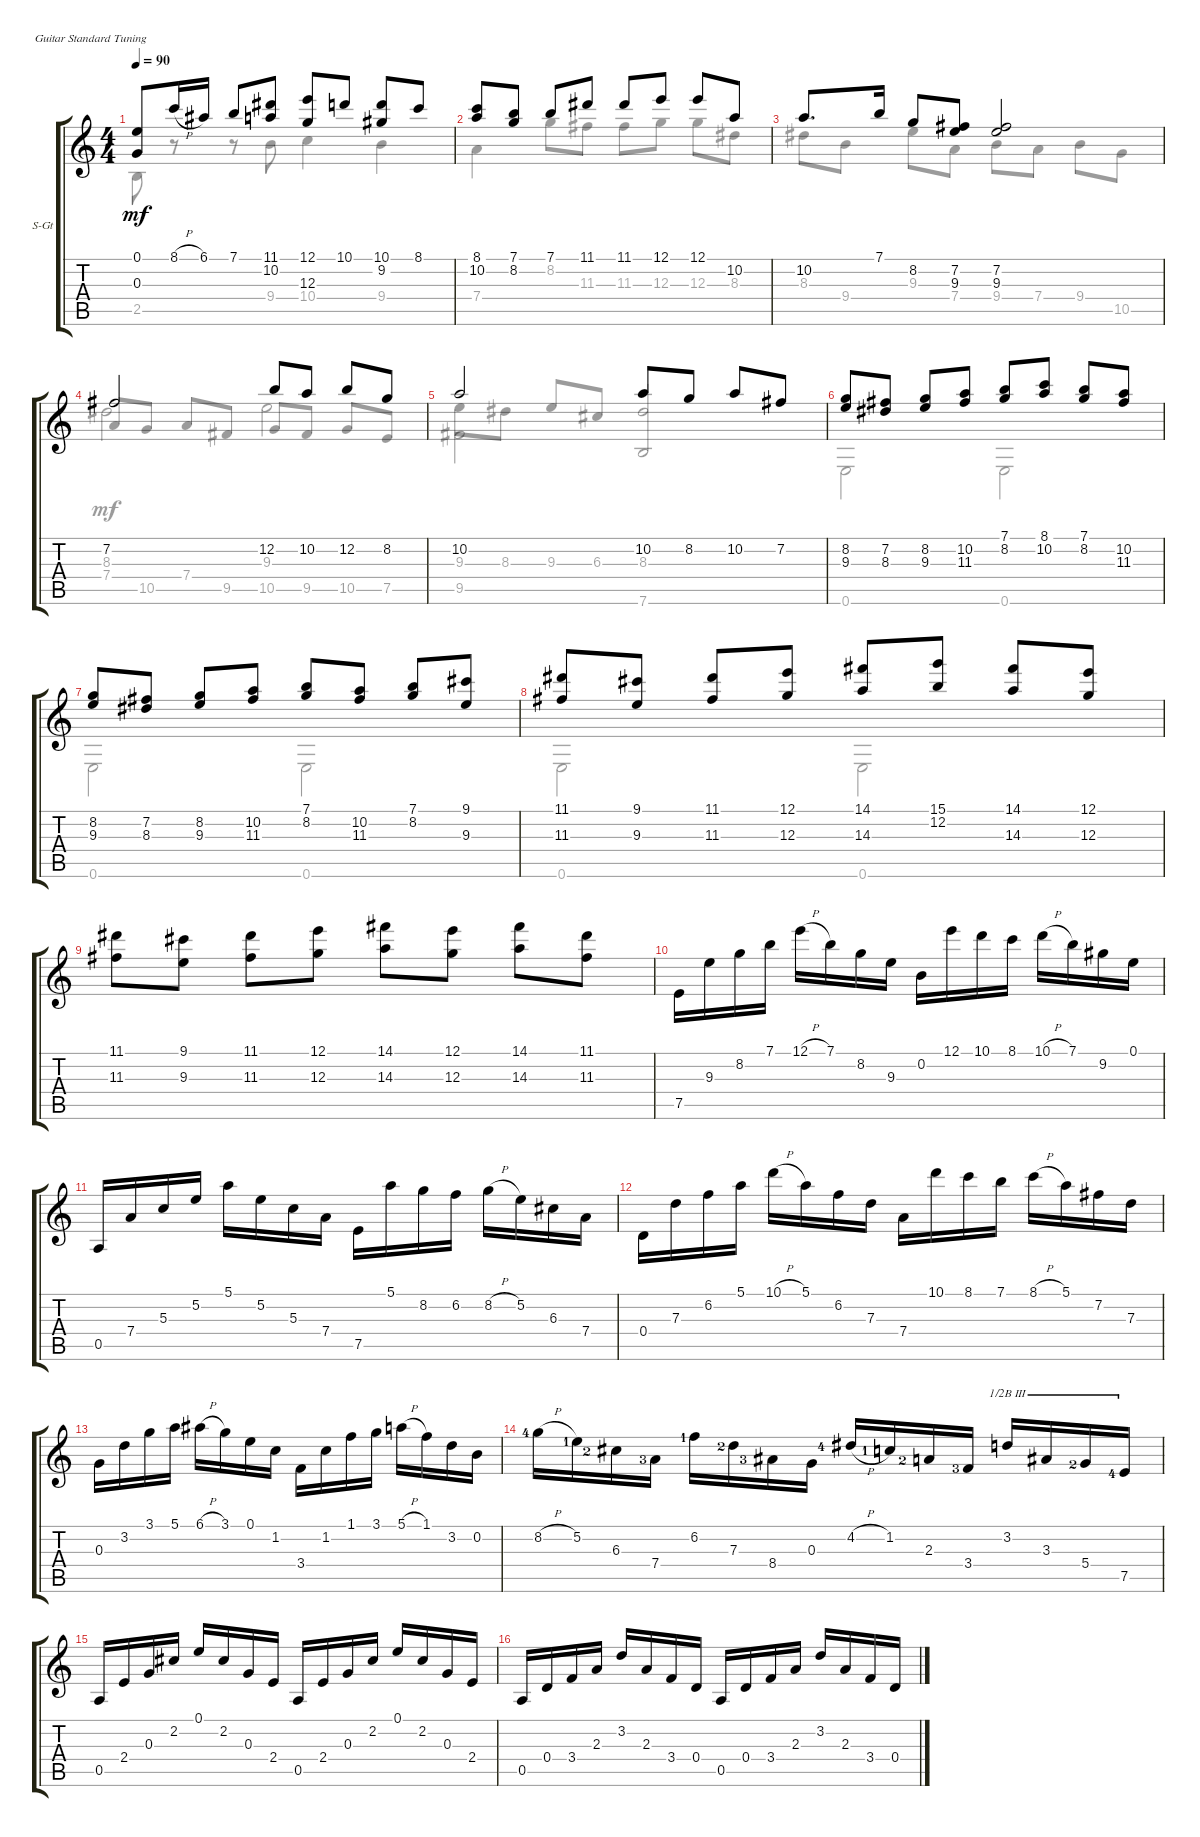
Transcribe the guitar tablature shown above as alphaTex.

\defaultSystemsLayout 4
\bracketExtendMode groupsimilarinstruments
\firstSystemTrackNameOrientation horizontal
\otherSystemsTrackNameOrientation horizontal
\track ("Classical Guitar" "S-Gt") {instrument acousticguitarsteel}
\staff {score tabs}
\tuning (E4 B3 G3 D3 A2 E2)
\voice
\ts (4 4)
\tempo 90
\clef g2
\ks c
(0.1 0.3).8{dy mf} 8.1{h}.16 6.1.16 7.1.8 (11.1 10.2).8 (12.1 12.3).8 10.1.8 (10.1 9.2).8 8.1.8 |
(8.1 10.2).8 (7.1 8.2).8 7.1.8 11.1.8 11.1.8 12.1.8 12.1.8 10.2.8 |
10.2.8{d} 7.1.16 8.2.8 (7.2 9.3).8 (7.2 9.3).2 |
7.2.2 12.2.8 10.2.8 12.2.8 8.2.8 |
10.2.2 10.2.8 8.2.8 10.2.8 7.2.8 |
(8.2 9.3).8 (8.3 7.2).8 (9.3 8.2).8 (11.3 10.2).8 (8.2 7.1).8 (10.2 8.1).8 (8.2 7.1).8 (11.3 10.2).8 |
(8.2 9.3).8 (8.3 7.2).8 (8.2 9.3).8 (11.3 10.2).8 (8.2 7.1).8 (11.3 10.2).8 (8.2 7.1).8 (9.1 9.3).8 |
(11.3 11.1).8 (9.1 9.3).8 (11.3 11.1).8 (12.1 12.3).8 (14.3 14.1).8 (15.1 12.2).8 (14.3 14.1).8 (12.1 12.3).8 |
(11.1 11.3).8 (9.3 9.1).8 (11.1 11.3).8 (12.3 12.1).8 (14.1 14.3).8 (12.3 12.1).8 (14.1 14.3).8 (11.3 11.1).8 |
7.5.16 9.3.16 8.2.16 7.1.16 12.1{h}.16 7.1.16 8.2.16 9.3.16 0.2.16 12.1.16 10.1.16 8.1.16 10.1{h}.16 7.1.16 9.2.16 0.1.16 |
0.5.16 7.4.16 5.3.16 5.2.16 5.1.16 5.2.16 5.3.16 7.4.16 7.5.16 5.1.16 8.2.16 6.2.16 8.2{h}.16 5.2.16 6.3.16 7.4.16 |
0.4.16 7.3.16 6.2.16 5.1.16 10.1{h}.16 5.1.16 6.2.16 7.3.16 7.4.16 10.1.16 8.1.16 7.1.16 8.1{h}.16 5.1.16 7.2.16 7.3.16 |
0.3.16 3.2.16 3.1.16 5.1.16 6.1{h}.16 3.1.16 0.1.16 1.2.16 3.4.16 1.2.16 1.1.16 3.1.16 5.1{h}.16 1.1.16 3.2.16 0.2.16 |
8.2{h lf 5}.16 5.2{lf 2}.16 6.3{lf 3}.16 7.4{lf 4}.16 6.2{lf 2}.16 7.3{lf 3}.16 8.4{lf 4}.16 0.3.16 4.2{h lf 5}.16 1.2{lf 2}.16 2.3{lf 3}.16 3.4{lf 4}.16 3.2.16{barre (3 half)} 3.3.16{barre (3 half)} 5.4{lf 3}.16{barre (3 half)} 7.5{lf 5}.16{barre (3 half)} |
0.5.16 2.4.16 0.3.16 2.2.16 0.1.16 2.2.16 0.3.16 2.4.16 0.5.16 2.4.16 0.3.16 2.2.16 0.1.16 2.2.16 0.3.16 2.4.16 |
0.5.16 0.4.16 3.4.16 2.3.16 3.2.16 2.3.16 3.4.16 0.4.16 0.5.16 0.4.16 3.4.16 2.3.16 3.2.16 2.3.16 3.4.16 0.4.16
\voice
\clef g2
\ottava regular
\simile none
\ks c
2.5.8{dy mf} r.8 r.8 9.4.8 10.4.4 9.4.4 |
7.4.4 8.2.8 11.3.8 11.3.8 12.3.8 12.3.8 8.3.8 |
8.3.8 9.4.8 9.3.8 7.4.8 9.4.8 7.4.8 9.4.8 10.5.8 |
7.4.8{beam invert} 10.5.8 7.4.8{beam invert} 9.5.8 10.5.8{beam invert} 9.5.8 10.5.8{beam invert} 7.5.8 |
9.3.8 8.3.8 9.3.8 6.3.8 (8.3 7.6).2{beam invert} |
0.6.2 0.6.2 |
0.6.2 0.6.2 |
0.6.2 0.6.2 |
|
|
|
|
|
|
|
\voice
\clef g2
\ottava regular
\simile none
\ks c
|
|
|
8.3.2 9.3.2 |
9.5.2 |
|
|
|
|
|
|
|
|
|
|
